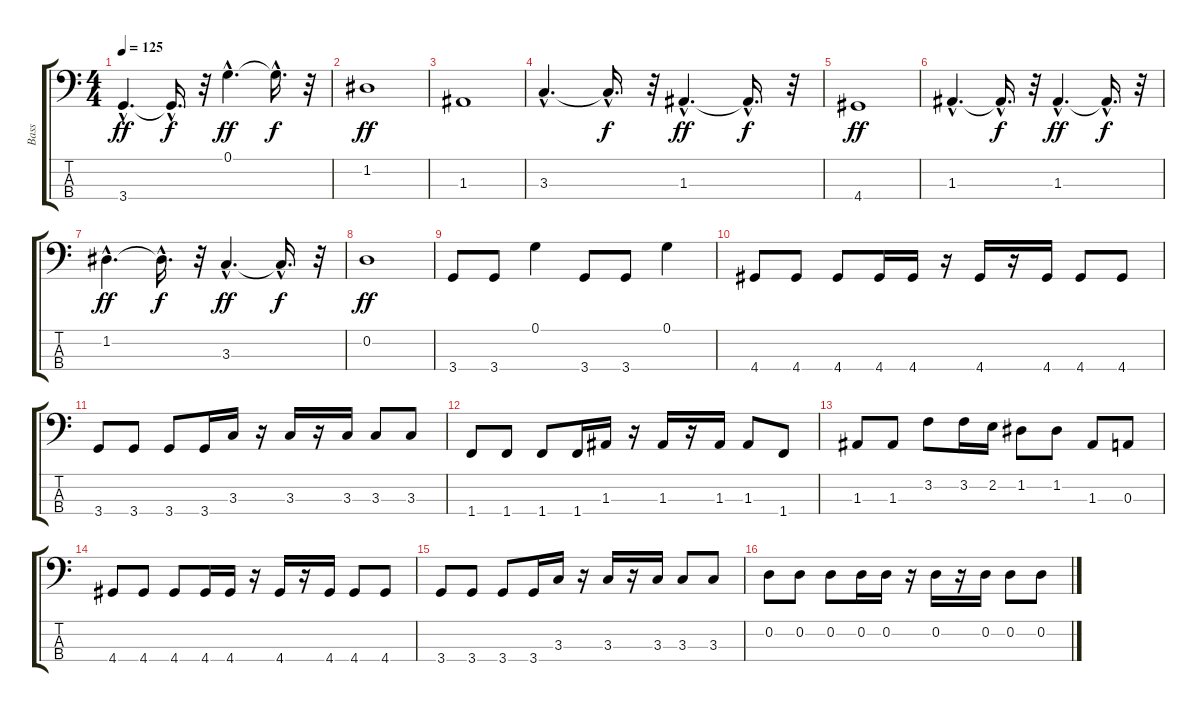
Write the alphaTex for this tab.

\track ("Bass" "Bass") {instrument electricbassfinger}
\staff {score tabs}
\tuning (G2 D2 A1 E1) {hide}
\ts (4 4)
\tempo 125
\clef f4
\ks c
3.4{hac}.4{d dy ff} 3.4{hac t}.16{d dy f} r.32 0.1{hac}.4{d dy ff} 0.1{hac t}.16{d dy f} r.32 |
1.2.1{dy ff} |
1.3.1 |
3.3{hac}.4{d} 3.3{hac t}.16{d dy f} r.32 1.3{hac}.4{d dy ff} 1.3{hac t}.16{d dy f} r.32 |
4.4.1{dy ff} |
1.3{hac}.4{d} 1.3{hac t}.16{d dy f} r.32 1.3{hac}.4{d dy ff} 1.3{hac t}.16{d dy f} r.32 |
1.2{hac}.4{d dy ff} 1.2{hac t}.16{d dy f} r.32 3.3{hac}.4{d dy ff} 3.3{hac t}.16{d dy f} r.32 |
0.2.1{dy ff} |
3.4.8 3.4.8 0.1.4 3.4.8 3.4.8 0.1.4 |
4.4.8 4.4.8 4.4.8 4.4.16 4.4.16 r.16 4.4.16 r.16 4.4.16 4.4.8 4.4.8 |
3.4.8 3.4.8 3.4.8 3.4.16 3.3.16 r.16 3.3.16 r.16 3.3.16 3.3.8 3.3.8 |
1.4.8 1.4.8 1.4.8 1.4.16 1.3.16 r.16 1.3.16 r.16 1.3.16 1.3.8 1.4.8 |
1.3.8 1.3.8 3.2.8 3.2.16 2.2.16 1.2.8 1.2.8 1.3.8 0.3.8 |
4.4.8 4.4.8 4.4.8 4.4.16 4.4.16 r.16 4.4.16 r.16 4.4.16 4.4.8 4.4.8 |
3.4.8 3.4.8 3.4.8 3.4.16 3.3.16 r.16 3.3.16 r.16 3.3.16 3.3.8 3.3.8 |
0.2.8 0.2.8 0.2.8 0.2.16 0.2.16 r.16 0.2.16 r.16 0.2.16 0.2.8 0.2.8
